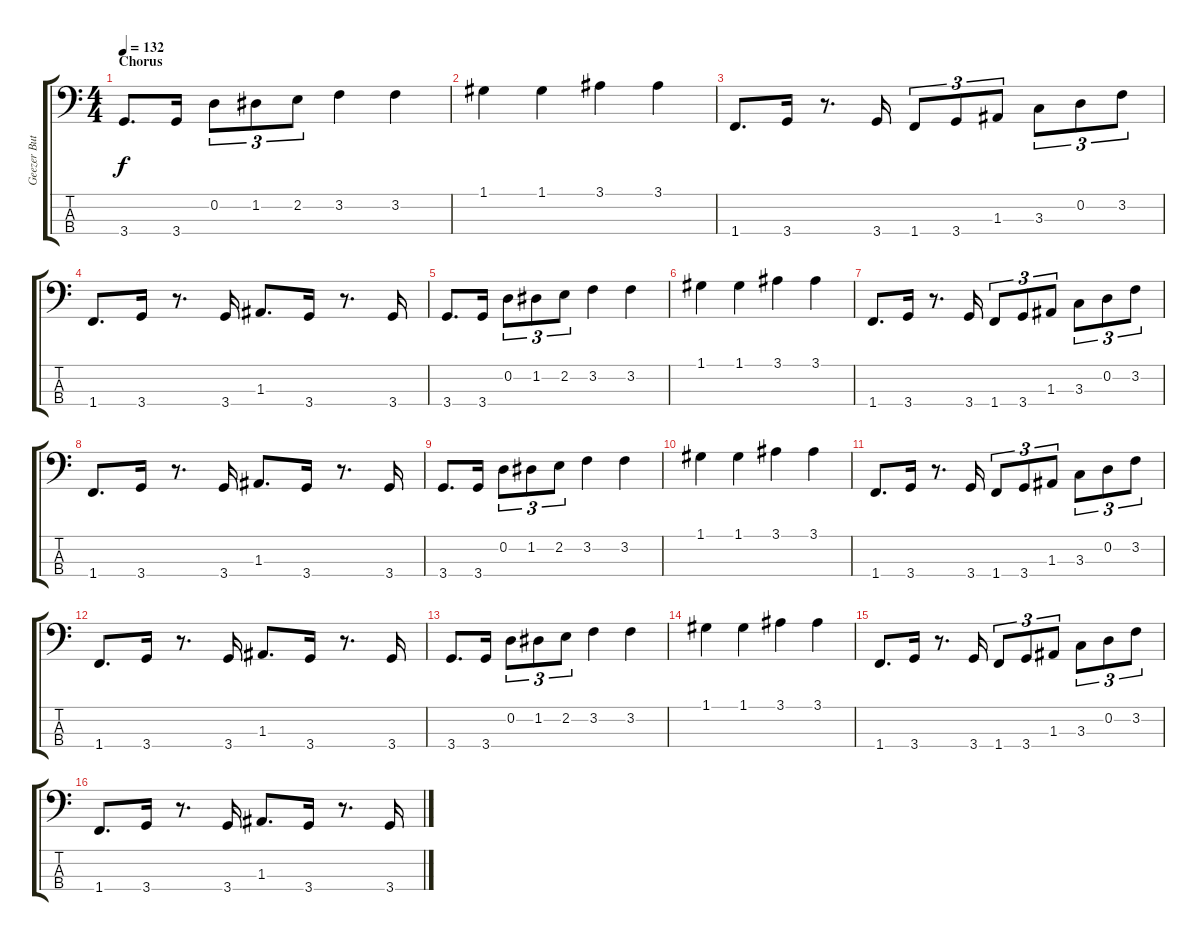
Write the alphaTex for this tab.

\track ("Geezer Butler" "Geezer But") {instrument electricbassfinger}
\staff {score tabs}
\tuning (G2 D2 A1 E1) {hide}
\ts (4 4)
\section ("" "Chorus")
\tempo 132
\clef f4
\ks c
3.4.8{d dy f} 3.4.16 0.2.8{tu (3 2)} 1.2.8{tu (3 2)} 2.2.8{tu (3 2)} 3.2.4 3.2.4 |
1.1.4 1.1.4 3.1.4 3.1.4 |
1.4.8{d} 3.4.16 r.8{d} 3.4.16 1.4.8{tu (3 2)} 3.4.8{tu (3 2)} 1.3.8{tu (3 2)} 3.3.8{tu (3 2)} 0.2.8{tu (3 2)} 3.2.8{tu (3 2)} |
1.4.8{d} 3.4.16 r.8{d} 3.4.16 1.3.8{d} 3.4.16 r.8{d} 3.4.16 |
3.4.8{d} 3.4.16 0.2.8{tu (3 2)} 1.2.8{tu (3 2)} 2.2.8{tu (3 2)} 3.2.4 3.2.4 |
1.1.4 1.1.4 3.1.4 3.1.4 |
1.4.8{d} 3.4.16 r.8{d} 3.4.16 1.4.8{tu (3 2)} 3.4.8{tu (3 2)} 1.3.8{tu (3 2)} 3.3.8{tu (3 2)} 0.2.8{tu (3 2)} 3.2.8{tu (3 2)} |
1.4.8{d} 3.4.16 r.8{d} 3.4.16 1.3.8{d} 3.4.16 r.8{d} 3.4.16 |
3.4.8{d} 3.4.16 0.2.8{tu (3 2)} 1.2.8{tu (3 2)} 2.2.8{tu (3 2)} 3.2.4 3.2.4 |
1.1.4 1.1.4 3.1.4 3.1.4 |
1.4.8{d} 3.4.16 r.8{d} 3.4.16 1.4.8{tu (3 2)} 3.4.8{tu (3 2)} 1.3.8{tu (3 2)} 3.3.8{tu (3 2)} 0.2.8{tu (3 2)} 3.2.8{tu (3 2)} |
1.4.8{d} 3.4.16 r.8{d} 3.4.16 1.3.8{d} 3.4.16 r.8{d} 3.4.16 |
3.4.8{d} 3.4.16 0.2.8{tu (3 2)} 1.2.8{tu (3 2)} 2.2.8{tu (3 2)} 3.2.4 3.2.4 |
1.1.4 1.1.4 3.1.4 3.1.4 |
1.4.8{d} 3.4.16 r.8{d} 3.4.16 1.4.8{tu (3 2)} 3.4.8{tu (3 2)} 1.3.8{tu (3 2)} 3.3.8{tu (3 2)} 0.2.8{tu (3 2)} 3.2.8{tu (3 2)} |
1.4.8{d} 3.4.16 r.8{d} 3.4.16 1.3.8{d} 3.4.16 r.8{d} 3.4.16
